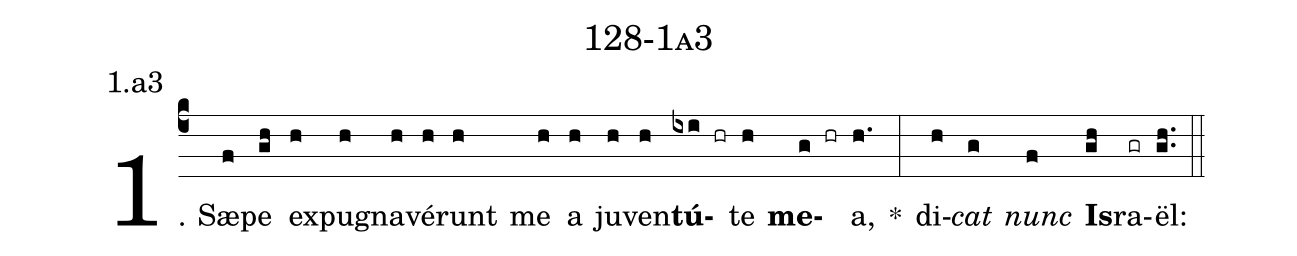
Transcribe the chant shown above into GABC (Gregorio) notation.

name: 128-1a3;
annotation: 1.a3;
%%
(c4)1. Sæ(f)pe(gh) ex(h)pu(h)gna(h)vé(h)runt(h) me(h) a(h) ju(h)ven(h)<b>tú</b>(ixi hr)te(h) <b>me</b>(g hr)a,(h.) *(:) di(h)<i>cat</i>(g) <i>nunc</i>(f) <b>Is</b>(gh)ra(gr)ël:(gh..) (::)
